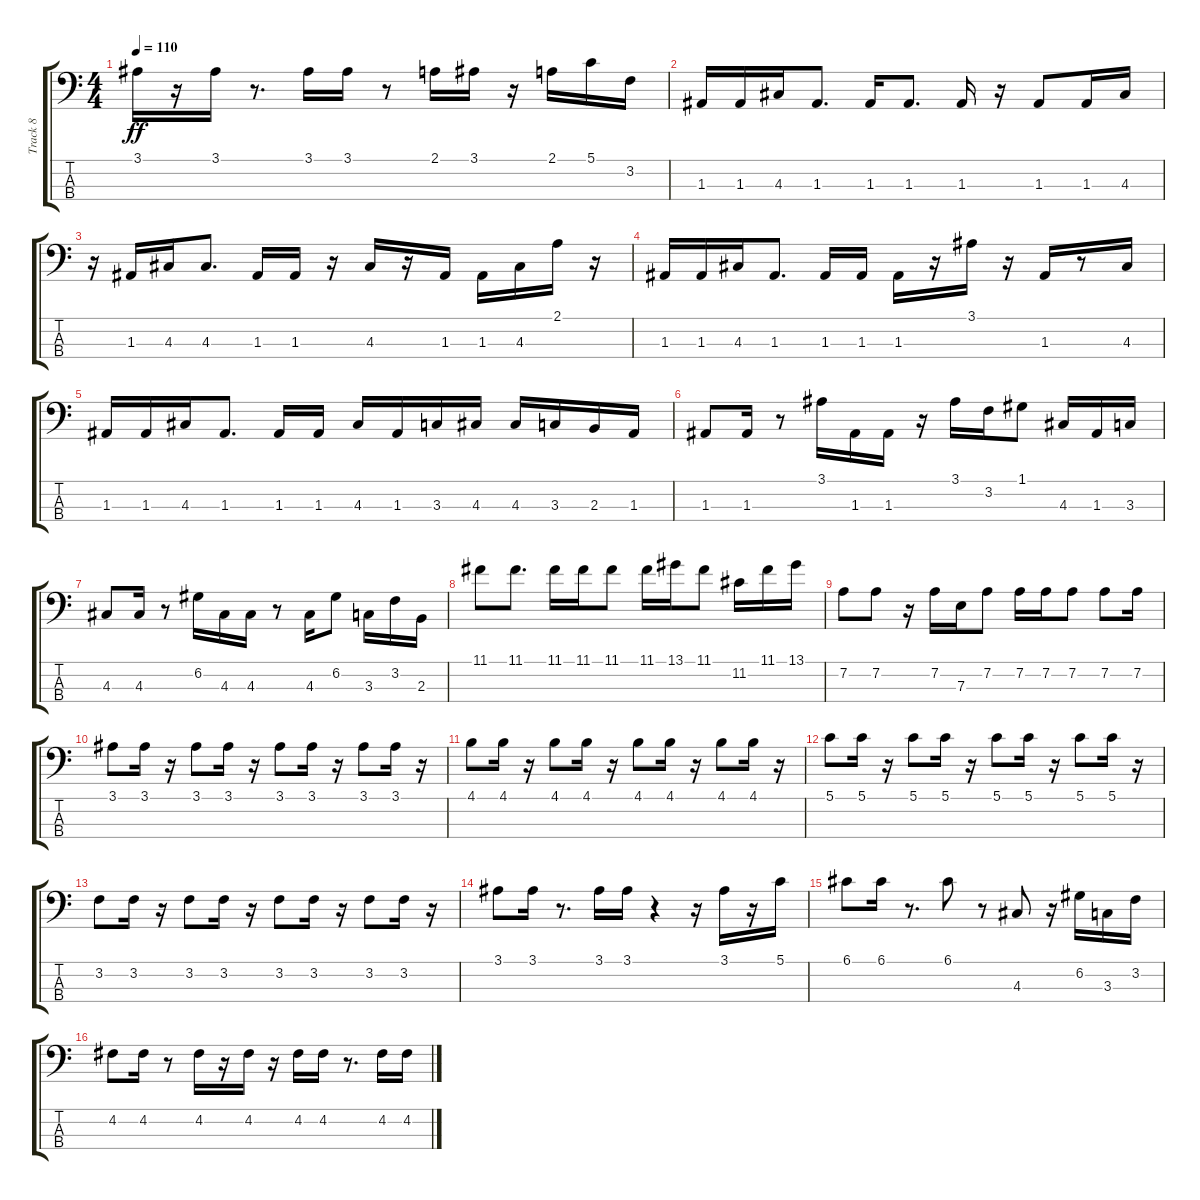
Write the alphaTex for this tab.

\track ("Track 8" "Track 8") {instrument electricbassfinger}
\staff {score tabs}
\tuning (G2 D2 A1 E1) {hide}
\ts (4 4)
\tempo 110
\clef f4
\ks c
3.1.16{dy ff} r.16 3.1.16 r.8{d} 3.1.16 3.1.16 r.8 2.1.16 3.1.16 r.16 2.1.16 5.1.16 3.2.16 |
1.3.16 1.3.16 4.3.16 1.3.8{d} 1.3.16 1.3.8{d} 1.3.16 r.16 1.3.8 1.3.16 4.3.16 |
r.16 1.3.16 4.3.16 4.3.8{d} 1.3.16 1.3.16 r.16 4.3.16 r.16 1.3.16 1.3.16 4.3.16 2.1.16 r.16 |
1.3.16 1.3.16 4.3.16 1.3.8{d} 1.3.16 1.3.16 1.3.16 r.16 3.1.16 r.16 1.3.16 r.8 4.3.16 |
1.3.16 1.3.16 4.3.16 1.3.8{d} 1.3.16 1.3.16 4.3.16 1.3.16 3.3.16 4.3.16 4.3.16 3.3.16 2.3.16 1.3.16 |
1.3.8 1.3.16 r.8 3.1.16 1.3.16 1.3.16 r.16 3.1.16 3.2.16 1.1.8 4.3.16 1.3.16 3.3.16 |
4.3.8 4.3.16 r.8 6.2.16 4.3.16 4.3.16 r.8 4.3.16 6.2.8 3.3.16 3.2.16 2.3.16 |
11.1.8 11.1.8{d} 11.1.16 11.1.16 11.1.8 11.1.16 13.1.16 11.1.8 11.2.16 11.1.16 13.1.16 |
7.2.8 7.2.8 r.16 7.2.16 7.3.16 7.2.8 7.2.16 7.2.16 7.2.8 7.2.8 7.2.16 |
3.1.8 3.1.16 r.16 3.1.8 3.1.16 r.16 3.1.8 3.1.16 r.16 3.1.8 3.1.16 r.16 |
4.1.8 4.1.16 r.16 4.1.8 4.1.16 r.16 4.1.8 4.1.16 r.16 4.1.8 4.1.16 r.16 |
5.1.8 5.1.16 r.16 5.1.8 5.1.16 r.16 5.1.8 5.1.16 r.16 5.1.8 5.1.16 r.16 |
3.2.8 3.2.16 r.16 3.2.8 3.2.16 r.16 3.2.8 3.2.16 r.16 3.2.8 3.2.16 r.16 |
3.1.8 3.1.16 r.8{d} 3.1.16 3.1.16 r.4 r.16 3.1.16 r.16 5.1.16 |
6.1.8 6.1.16 r.8{d} 6.1.8 r.8 4.3.8 r.16 6.2.16 3.3.16 3.2.16 |
4.2.8 4.2.16 r.8 4.2.16 r.16 4.2.16 r.16 4.2.16 4.2.16 r.8{d} 4.2.16 4.2.16
